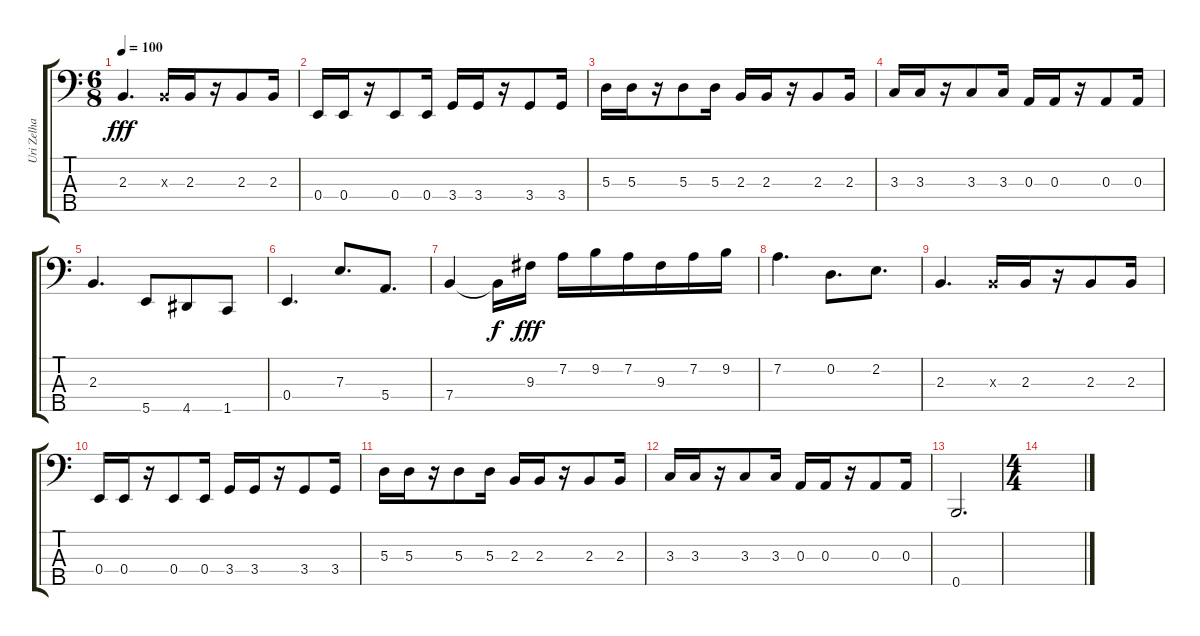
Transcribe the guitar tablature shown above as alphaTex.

\track ("Uri Zelha" "Uri Zelha") {instrument electricbasspick}
\staff {score tabs}
\tuning (G2 D2 A1 E1 B0) {hide}
\ts (6 8)
\tempo 100
\clef f4
\ks c
2.3.4{d dy fff} 2.3{x}.16 2.3.16 r.16 2.3.8 2.3.16 |
0.4.16 0.4.16 r.16 0.4.8 0.4.16 3.4.16 3.4.16 r.16 3.4.8 3.4.16 |
5.3.16 5.3.16 r.16 5.3.8 5.3.16 2.3.16 2.3.16 r.16 2.3.8 2.3.16 |
3.3.16 3.3.16 r.16 3.3.8 3.3.16 0.3.16 0.3.16 r.16 0.3.8 0.3.16 |
2.3.4{d} 5.5.8 4.5.8 1.5.8 |
0.4.4{d} 7.3.8{d} 5.4.8{d} |
7.4.4 7.4{t}.16{dy f} 9.3.16{dy fff} 7.2.16 9.2.16 7.2.16 9.3.16 7.2.16 9.2.16 |
7.2.4{d} 0.2.8{d} 2.2.8{d} |
2.3.4{d} 2.3{x}.16 2.3.16 r.16 2.3.8 2.3.16 |
0.4.16 0.4.16 r.16 0.4.8 0.4.16 3.4.16 3.4.16 r.16 3.4.8 3.4.16 |
5.3.16 5.3.16 r.16 5.3.8 5.3.16 2.3.16 2.3.16 r.16 2.3.8 2.3.16 |
3.3.16 3.3.16 r.16 3.3.8 3.3.16 0.3.16 0.3.16 r.16 0.3.8 0.3.16 |
0.5.2{d} |
\ts (4 4)
